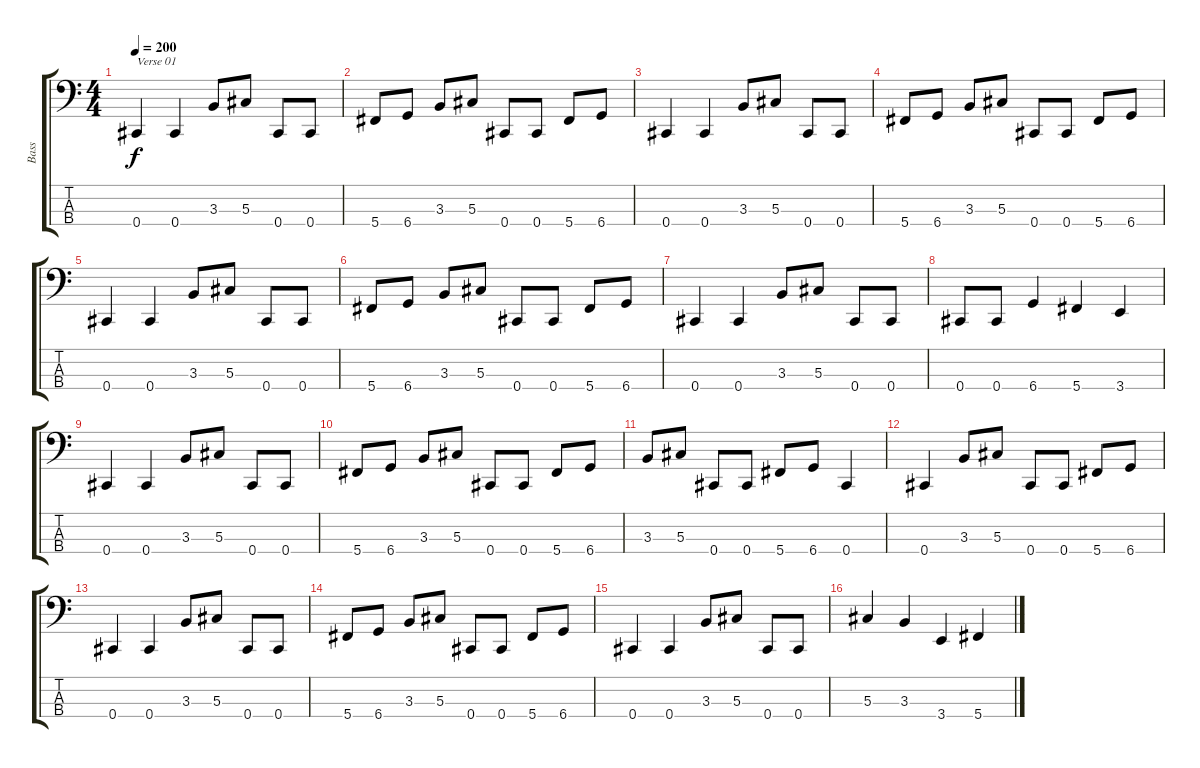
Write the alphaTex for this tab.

\track ("Bass" "Bass") {instrument electricbasspick}
\staff {score tabs}
\tuning (Gb2 Db2 Ab1 Db1) {hide}
\ts (4 4)
\tempo 200
\clef f4
\ks c
0.4.4{txt "Verse 01" dy f} 0.4.4 3.3.8 5.3.8 0.4.8 0.4.8 |
5.4.8 6.4.8 3.3.8 5.3.8 0.4.8 0.4.8 5.4.8 6.4.8 |
0.4.4 0.4.4 3.3.8 5.3.8 0.4.8 0.4.8 |
5.4.8 6.4.8 3.3.8 5.3.8 0.4.8 0.4.8 5.4.8 6.4.8 |
0.4.4 0.4.4 3.3.8 5.3.8 0.4.8 0.4.8 |
5.4.8 6.4.8 3.3.8 5.3.8 0.4.8 0.4.8 5.4.8 6.4.8 |
0.4.4 0.4.4 3.3.8 5.3.8 0.4.8 0.4.8 |
0.4.8 0.4.8 6.4.4 5.4.4 3.4.4 |
0.4.4 0.4.4 3.3.8 5.3.8 0.4.8 0.4.8 |
5.4.8 6.4.8 3.3.8 5.3.8 0.4.8 0.4.8 5.4.8 6.4.8 |
3.3.8 5.3.8 0.4.8 0.4.8 5.4.8 6.4.8 0.4.4 |
0.4.4 3.3.8 5.3.8 0.4.8 0.4.8 5.4.8 6.4.8 |
0.4.4 0.4.4 3.3.8 5.3.8 0.4.8 0.4.8 |
5.4.8 6.4.8 3.3.8 5.3.8 0.4.8 0.4.8 5.4.8 6.4.8 |
0.4.4 0.4.4 3.3.8 5.3.8 0.4.8 0.4.8 |
5.3.4 3.3.4 3.4.4 5.4.4
